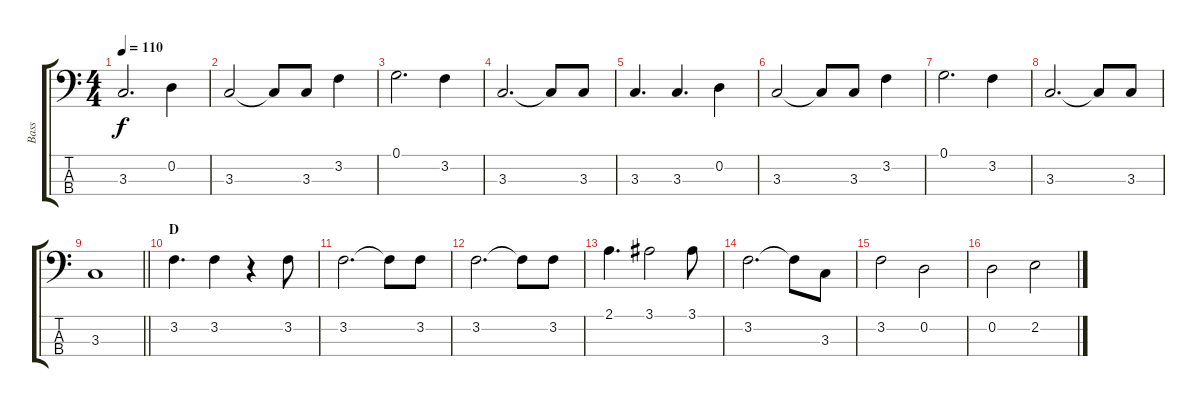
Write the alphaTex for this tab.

\track ("Bass" "Bass") {instrument slapbass1}
\staff {score tabs}
\tuning (G2 D2 A1 E1) {hide}
\ts (4 4)
\tempo 110
\clef f4
\ks c
3.3.2{d dy f} 0.2.4 |
3.3.2 3.3{t}.8 3.3.8 3.2.4 |
0.1.2{d} 3.2.4 |
3.3.2{d} 3.3{t}.8 3.3.8 |
3.3.4{d} 3.3.4{d} 0.2.4 |
3.3.2 3.3{t}.8 3.3.8 3.2.4 |
0.1.2{d} 3.2.4 |
3.3.2{d} 3.3{t}.8 3.3.8 |
\barLineRight lightlight
3.3.1 |
\section ("" "D")
3.2.4{d} 3.2.4 r.4 3.2.8 |
3.2.2{d} 3.2{t}.8 3.2.8 |
3.2.2{d} 3.2{t}.8 3.2.8 |
2.1.4{d} 3.1.2 3.1.8 |
3.2.2{d} 3.2{t}.8 3.3.8 |
3.2.2 0.2.2 |
0.2.2 2.2.2
